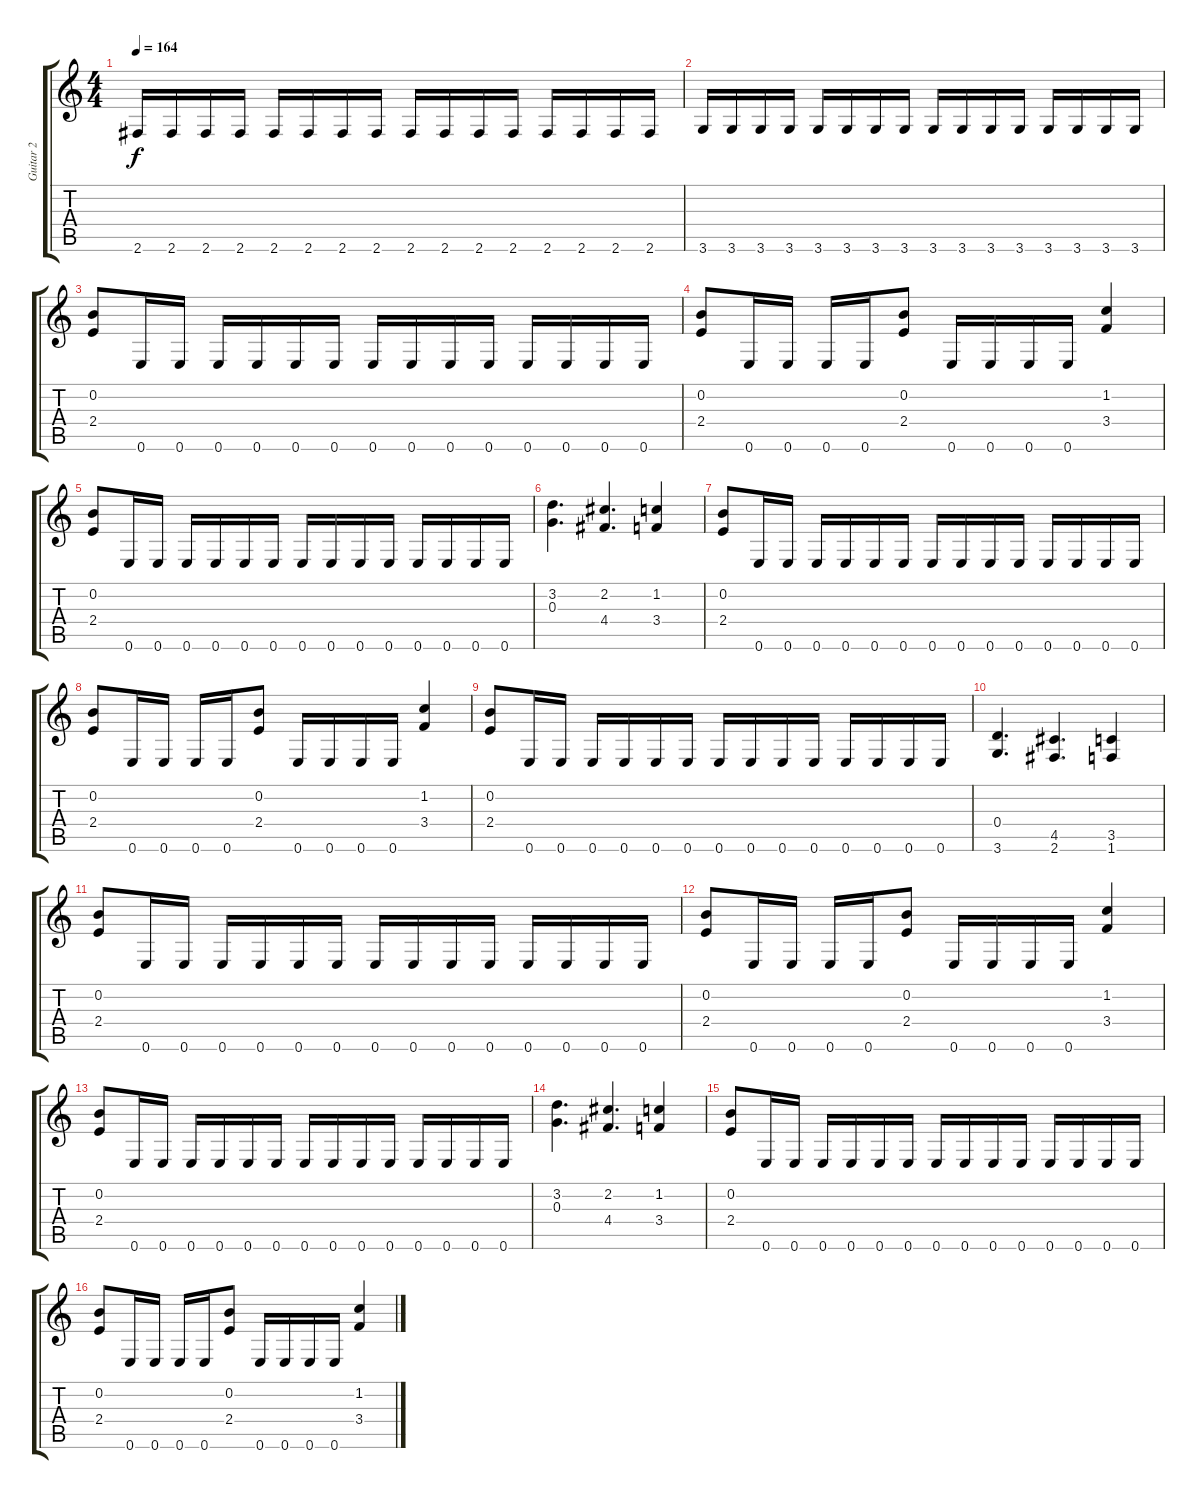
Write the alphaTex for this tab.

\track ("Guitar 2 " "Guitar 2 ") {instrument distortionguitar}
\staff {score tabs}
\tuning (E4 B3 G3 D3 A2 E2) {hide}
\ts (4 4)
\tempo 164
\clef g2
\ks c
2.6.16{dy f} 2.6.16 2.6.16 2.6.16 2.6.16 2.6.16 2.6.16 2.6.16 2.6.16 2.6.16 2.6.16 2.6.16 2.6.16 2.6.16 2.6.16 2.6.16 |
3.6.16 3.6.16 3.6.16 3.6.16 3.6.16 3.6.16 3.6.16 3.6.16 3.6.16 3.6.16 3.6.16 3.6.16 3.6.16 3.6.16 3.6.16 3.6.16 |
(0.2 2.4).8 0.6.16 0.6.16 0.6.16 0.6.16 0.6.16 0.6.16 0.6.16 0.6.16 0.6.16 0.6.16 0.6.16 0.6.16 0.6.16 0.6.16 |
(0.2 2.4).8 0.6.16 0.6.16 0.6.16 0.6.16 (0.2 2.4).8 0.6.16 0.6.16 0.6.16 0.6.16 (1.2 3.4).4 |
(0.2 2.4).8 0.6.16 0.6.16 0.6.16 0.6.16 0.6.16 0.6.16 0.6.16 0.6.16 0.6.16 0.6.16 0.6.16 0.6.16 0.6.16 0.6.16 |
(3.2 0.3).4{d} (2.2 4.4).4{d} (1.2 3.4).4 |
(0.2 2.4).8 0.6.16 0.6.16 0.6.16 0.6.16 0.6.16 0.6.16 0.6.16 0.6.16 0.6.16 0.6.16 0.6.16 0.6.16 0.6.16 0.6.16 |
(0.2 2.4).8 0.6.16 0.6.16 0.6.16 0.6.16 (0.2 2.4).8 0.6.16 0.6.16 0.6.16 0.6.16 (1.2 3.4).4 |
(0.2 2.4).8 0.6.16 0.6.16 0.6.16 0.6.16 0.6.16 0.6.16 0.6.16 0.6.16 0.6.16 0.6.16 0.6.16 0.6.16 0.6.16 0.6.16 |
(0.4 3.6).4{d} (4.5 2.6).4{d} (3.5 1.6).4 |
(0.2 2.4).8 0.6.16 0.6.16 0.6.16 0.6.16 0.6.16 0.6.16 0.6.16 0.6.16 0.6.16 0.6.16 0.6.16 0.6.16 0.6.16 0.6.16 |
(0.2 2.4).8 0.6.16 0.6.16 0.6.16 0.6.16 (0.2 2.4).8 0.6.16 0.6.16 0.6.16 0.6.16 (1.2 3.4).4 |
(0.2 2.4).8 0.6.16 0.6.16 0.6.16 0.6.16 0.6.16 0.6.16 0.6.16 0.6.16 0.6.16 0.6.16 0.6.16 0.6.16 0.6.16 0.6.16 |
(3.2 0.3).4{d} (2.2 4.4).4{d} (1.2 3.4).4 |
(0.2 2.4).8 0.6.16 0.6.16 0.6.16 0.6.16 0.6.16 0.6.16 0.6.16 0.6.16 0.6.16 0.6.16 0.6.16 0.6.16 0.6.16 0.6.16 |
(0.2 2.4).8 0.6.16 0.6.16 0.6.16 0.6.16 (0.2 2.4).8 0.6.16 0.6.16 0.6.16 0.6.16 (1.2 3.4).4
